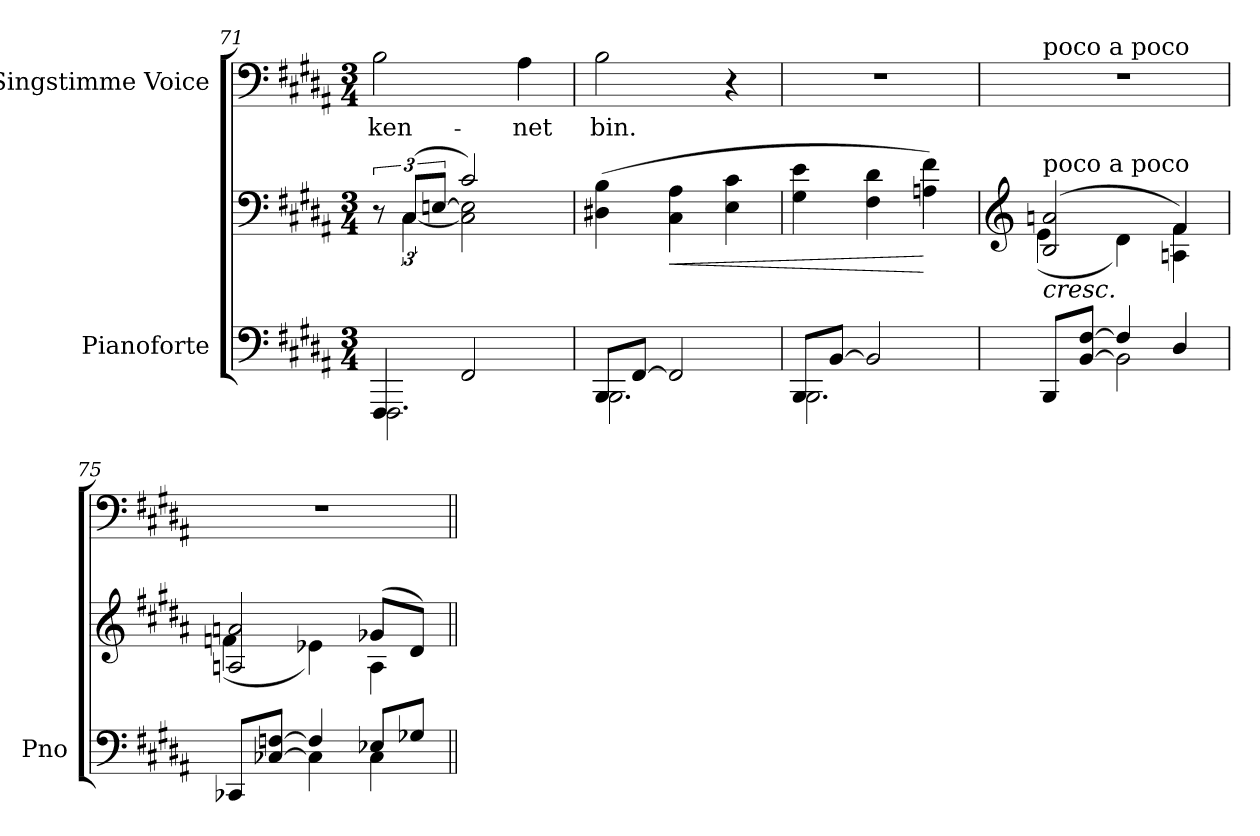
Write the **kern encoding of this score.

**kern	**kern	**dynam	**kern	**text
*part2	*part2	*part2	*part1	*part1
*staff3	*staff2	*staff2/3	*staff1	*staff1
*I"Pianoforte	*	*	*I"Singstimme Voice	*
*I'Pno	*	*	*	*
*clefF4	*clefF4	*	*clefF4	*
*k[f#c#g#d#a#]	*k[f#c#g#d#a#]	*	*k[f#c#g#d#a#]	*
*M3/4	*M3/4	*	*M3/4	*
=71	=71	=71	=71	=71
*^	*^	*	*	*
4FFF#/	2.FFF#\	12r	12ryy	.	2B\	-ken-
.	.	(12C#/L	[6C#\	.	.	.
.	.	[12En/J	.	.	.	.
2FF#/	.	2c#/)	2C#\] 2E\]	.	.	.
.	.	.	.	.	4A#\	-net
*	*	*v	*v	*	*	*
=72	=72	=72	=72	=72	=72
8BBB/L	2.BBB\	(4D#X\ 4B\	.	2B\	bin.
[8FF#/J	.	.	.	.	.
!	!	!	!LO:HP:b	!	!
2FF#/]	.	4C#\ 4A#\	<	.	.
.	.	4E\ 4c#\	.	4r	.
=73	=73	=73	=73	=73	=73
8BBB/L	2.BBB\	4G#\ 4e\	.	2.r	.
[8BB/J	.	.	.	.	.
2BB/]	.	4F#\ 4d#\	.	.	.
.	.	4An\ 4f#\)	[	.	.
=74	=74	=74	=74	=74	=74
*	*	*clefG2	*	*	*
*	*	*^	*	*	*
!	!	!	!	!	!LO:TX:a:t=poco   a   poco	!
!	!	!LO:TX:a:t=poco   a   poco	!	!	!	!
!	!	!LO:TX:b:i:t=cresc.	!	!	!	!
8BBB/L	4ryy	(2B/ 2an/	(4e\	.	2.r	.
[8BB/ [8F#/J	.	.	.	.	.	.
4F#/]	2BB\]	.	4d#\)	.	.	.
4D#/	.	4f#/)	4An\ 4f#\	.	.	.
=75	=75	=75	=75	=75	=75	=75
8CC-X/L	4ryy	2An/ 2an/	(4fn\	.	2.r	.
[<8C-X/ [8Fn/J	.	.	.	.	.	.
4F/]	4C-\]	.	4e-X\)	.	.	.
8E-X/L	4C-\	(8g-X/L	4A\	.	.	.
8G-X/J	.	8d#/J)	.	.	.	.
*v	*v	*	*	*	*	*
*	*v	*v	*	*	*
=||	=||	=||	=||	=||
*-	*-	*-	*-	*-
